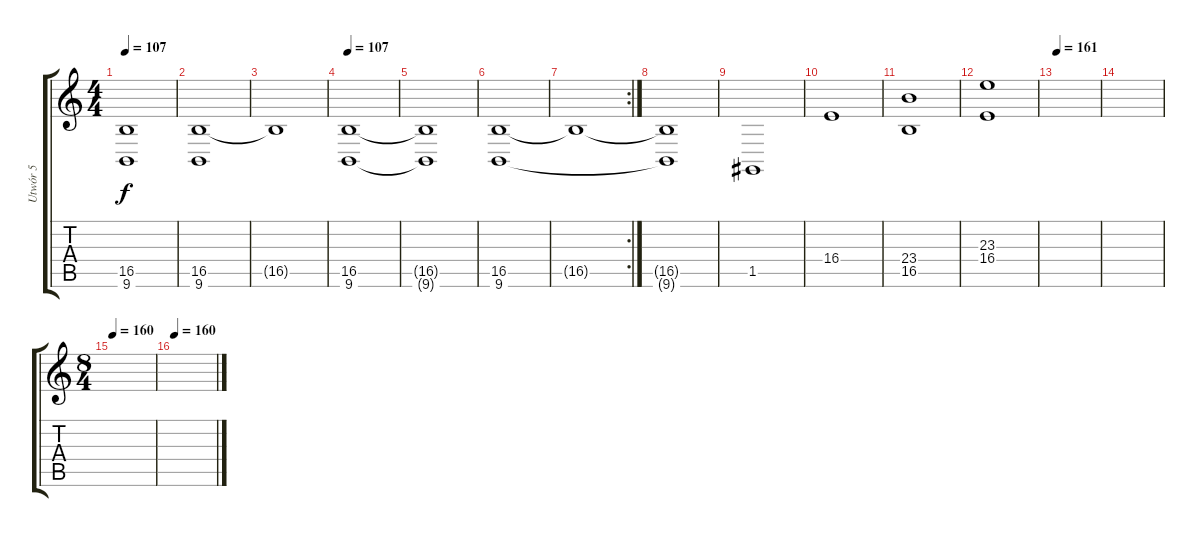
\track ("Utwór 5" "Utwór 5") {instrument fx6goblins}
\staff {score tabs}
\tuning (D4 A3 F3 C3 G2 D2) {hide}
\ts (4 4)
\tempo 107
\clef g2
\ks c
(16.5{t} 9.6{t}).1{dy f} |
(16.5 9.6).1{volume 10 instrument fx6goblins} |
16.5{t}.1 |
\tempo 107
(16.5 9.6).1{volume 10 instrument fx6goblins} |
(16.5{t} 9.6{t}).1 |
(16.5 9.6).1{volume 10 instrument fx6goblins} |
\rc 2
16.5{t}.1 |
(16.5{t} 9.6{t}).1 |
1.5.1{instrument fx6goblins} |
16.4.1 |
(23.4 16.5).1 |
(23.3 16.4).1 |
\tempo 161
|
|
\ts (8 4)
\tempo 160
|
\tempo 160
